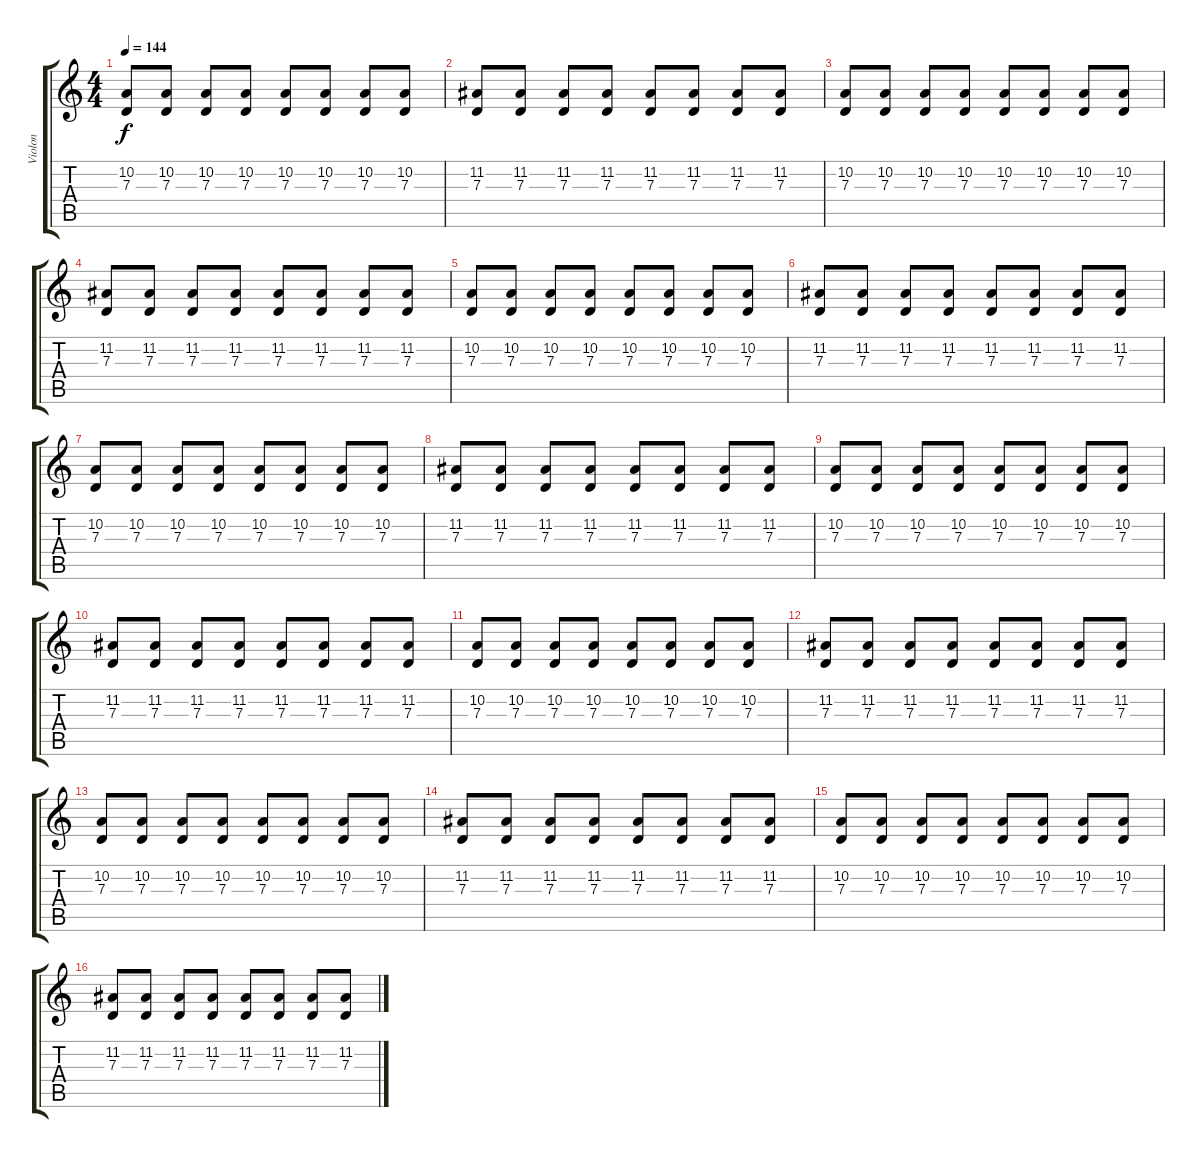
\track ("Violon" "Violon") {instrument pizzicatostrings}
\staff {score tabs}
\tuning (E4 B3 G3 D3 A2 E2) {hide}
\ts (4 4)
\tempo 144
\clef g2
\ks c
(10.2 7.3).8{dy f instrument pizzicatostrings} (10.2 7.3).8 (10.2 7.3).8 (10.2 7.3).8 (10.2 7.3).8 (10.2 7.3).8 (10.2 7.3).8 (10.2 7.3).8 |
(11.2 7.3).8 (11.2 7.3).8 (11.2 7.3).8 (11.2 7.3).8 (11.2 7.3).8 (11.2 7.3).8 (11.2 7.3).8 (11.2 7.3).8 |
(10.2 7.3).8 (10.2 7.3).8 (10.2 7.3).8 (10.2 7.3).8 (10.2 7.3).8 (10.2 7.3).8 (10.2 7.3).8 (10.2 7.3).8 |
(11.2 7.3).8 (11.2 7.3).8 (11.2 7.3).8 (11.2 7.3).8 (11.2 7.3).8 (11.2 7.3).8 (11.2 7.3).8 (11.2 7.3).8 |
(10.2 7.3).8 (10.2 7.3).8 (10.2 7.3).8 (10.2 7.3).8 (10.2 7.3).8 (10.2 7.3).8 (10.2 7.3).8 (10.2 7.3).8 |
(11.2 7.3).8 (11.2 7.3).8 (11.2 7.3).8 (11.2 7.3).8 (11.2 7.3).8 (11.2 7.3).8 (11.2 7.3).8 (11.2 7.3).8 |
(10.2 7.3).8 (10.2 7.3).8 (10.2 7.3).8 (10.2 7.3).8 (10.2 7.3).8 (10.2 7.3).8 (10.2 7.3).8 (10.2 7.3).8 |
(11.2 7.3).8 (11.2 7.3).8 (11.2 7.3).8 (11.2 7.3).8 (11.2 7.3).8 (11.2 7.3).8 (11.2 7.3).8 (11.2 7.3).8 |
(10.2 7.3).8 (10.2 7.3).8 (10.2 7.3).8 (10.2 7.3).8 (10.2 7.3).8 (10.2 7.3).8 (10.2 7.3).8 (10.2 7.3).8 |
(11.2 7.3).8 (11.2 7.3).8 (11.2 7.3).8 (11.2 7.3).8 (11.2 7.3).8 (11.2 7.3).8 (11.2 7.3).8 (11.2 7.3).8 |
(10.2 7.3).8 (10.2 7.3).8 (10.2 7.3).8 (10.2 7.3).8 (10.2 7.3).8 (10.2 7.3).8 (10.2 7.3).8 (10.2 7.3).8 |
(11.2 7.3).8 (11.2 7.3).8 (11.2 7.3).8 (11.2 7.3).8 (11.2 7.3).8 (11.2 7.3).8 (11.2 7.3).8 (11.2 7.3).8 |
(10.2 7.3).8 (10.2 7.3).8 (10.2 7.3).8 (10.2 7.3).8 (10.2 7.3).8 (10.2 7.3).8 (10.2 7.3).8 (10.2 7.3).8 |
(11.2 7.3).8 (11.2 7.3).8 (11.2 7.3).8 (11.2 7.3).8 (11.2 7.3).8 (11.2 7.3).8 (11.2 7.3).8 (11.2 7.3).8 |
(10.2 7.3).8 (10.2 7.3).8 (10.2 7.3).8 (10.2 7.3).8 (10.2 7.3).8 (10.2 7.3).8 (10.2 7.3).8 (10.2 7.3).8 |
(11.2 7.3).8 (11.2 7.3).8 (11.2 7.3).8 (11.2 7.3).8 (11.2 7.3).8 (11.2 7.3).8 (11.2 7.3).8 (11.2 7.3).8
